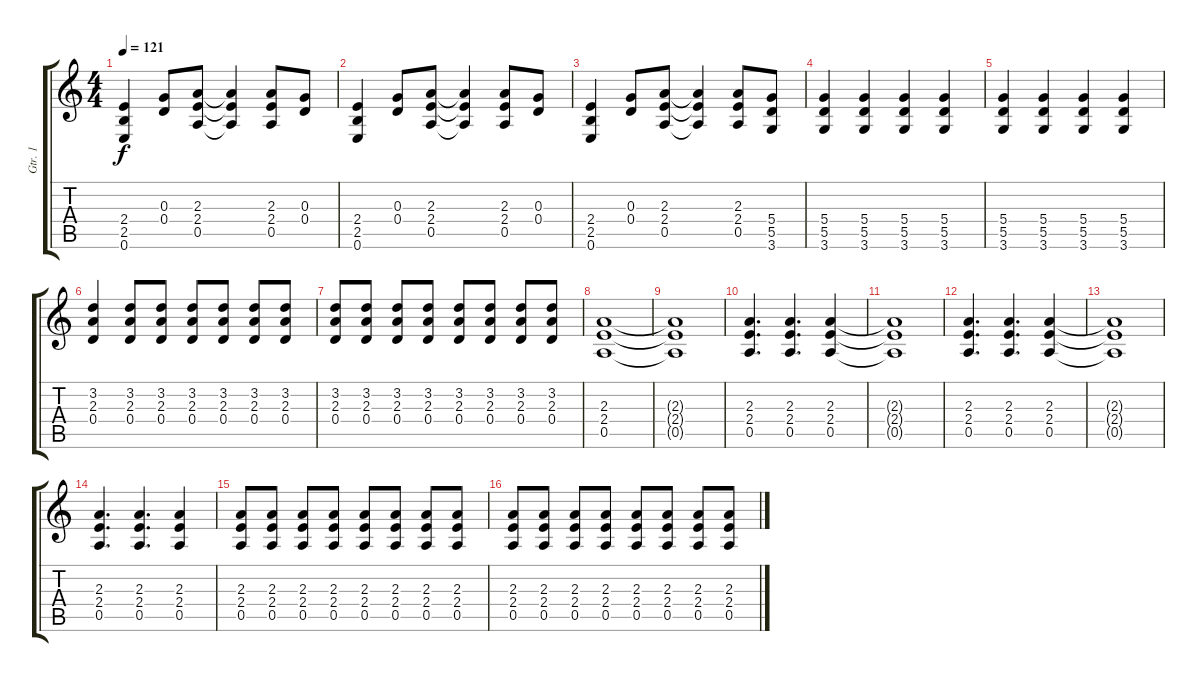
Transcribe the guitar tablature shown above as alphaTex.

\track ("Gtr. 1" "Gtr. 1") {instrument overdrivenguitar}
\staff {score tabs}
\tuning (E4 B3 G3 D3 A2 E2) {hide}
\ts (4 4)
\tempo 121
\clef g2
\ks c
(2.4 2.5 0.6).4{dy f} (0.3 0.4).8 (2.3 2.4 0.5).8 (2.3{t} 2.4{t} 0.5{t}).4 (2.3 2.4 0.5).8 (0.3 0.4).8 |
(2.4 2.5 0.6).4 (0.3 0.4).8 (2.3 2.4 0.5).8 (2.3{t} 2.4{t} 0.5{t}).4 (2.3 2.4 0.5).8 (0.3 0.4).8 |
(2.4 2.5 0.6).4 (0.3 0.4).8 (2.3 2.4 0.5).8 (2.3{t} 2.4{t} 0.5{t}).4 (2.3 2.4 0.5).8 (5.4 5.5 3.6).8 |
(5.4 5.5 3.6).4 (5.4 5.5 3.6).4 (5.4 5.5 3.6).4 (5.4 5.5 3.6).4 |
(5.4 5.5 3.6).4 (5.4 5.5 3.6).4 (5.4 5.5 3.6).4 (5.4 5.5 3.6).4 |
(3.2 2.3 0.4).4 (3.2 2.3 0.4).8 (3.2 2.3 0.4).8 (3.2 2.3 0.4).8 (3.2 2.3 0.4).8 (3.2 2.3 0.4).8 (3.2 2.3 0.4).8 |
(3.2 2.3 0.4).8 (3.2 2.3 0.4).8 (3.2 2.3 0.4).8 (3.2 2.3 0.4).8 (3.2 2.3 0.4).8 (3.2 2.3 0.4).8 (3.2 2.3 0.4).8 (3.2 2.3 0.4).8 |
(2.3 2.4 0.5).1 |
(2.3{t} 2.4{t} 0.5{t}).1 |
(2.3 2.4 0.5).4{d} (2.3 2.4 0.5).4{d} (2.3 2.4 0.5).4 |
(2.3{t} 2.4{t} 0.5{t}).1 |
(2.3 2.4 0.5).4{d} (2.3 2.4 0.5).4{d} (2.3 2.4 0.5).4 |
(2.3{t} 2.4{t} 0.5{t}).1 |
(2.3 2.4 0.5).4{d} (2.3 2.4 0.5).4{d} (2.3 2.4 0.5).4 |
(2.3 2.4 0.5).8 (2.3 2.4 0.5).8 (2.3 2.4 0.5).8 (2.3 2.4 0.5).8 (2.3 2.4 0.5).8 (2.3 2.4 0.5).8 (2.3 2.4 0.5).8 (2.3 2.4 0.5).8 |
(2.3 2.4 0.5).8 (2.3 2.4 0.5).8 (2.3 2.4 0.5).8 (2.3 2.4 0.5).8 (2.3 2.4 0.5).8 (2.3 2.4 0.5).8 (2.3 2.4 0.5).8 (2.3 2.4 0.5).8
